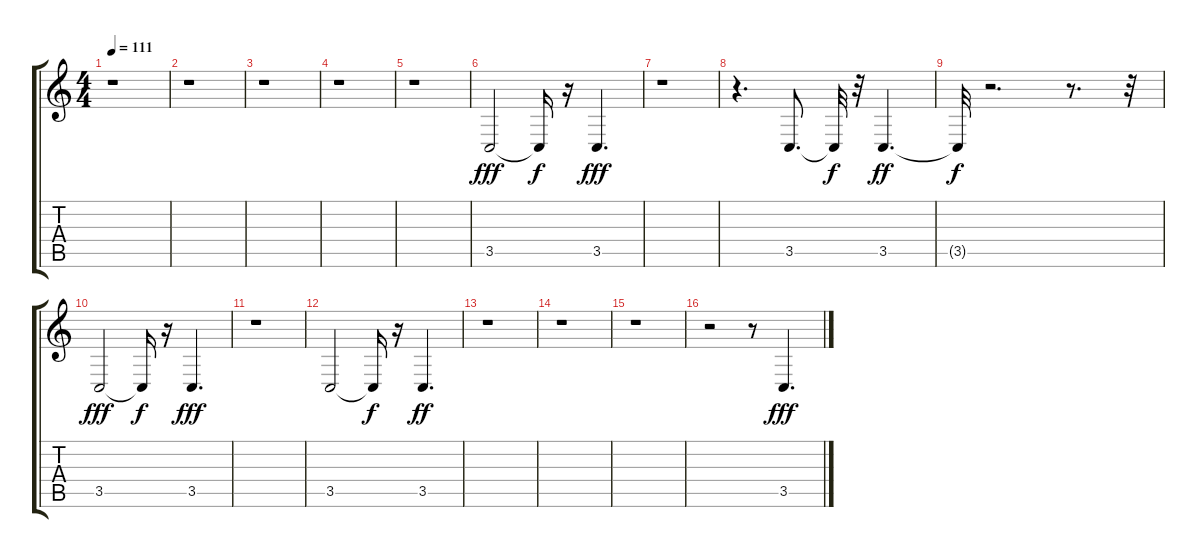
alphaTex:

\track "" {instrument brightacousticpiano}
\staff {score tabs}
\tuning (E4 B3 G3 D3 A2 E2) {hide}
\ts (4 4)
\tempo 111
\clef g2
\ks c
r.1{dy ff} |
r.1 |
r.1 |
r.1 |
r.1 |
3.5.2{dy fff} 3.5{t}.16{dy f} r.16 3.5.4{d dy fff} |
r.1 |
r.4{d} 3.5.8{d} 3.5{t}.32{dy f} r.32 3.5.4{d dy ff} |
3.5{t}.32{dy f} r.2{d} r.8{d} r.32 |
3.5.2{dy fff} 3.5{t}.16{dy f} r.16 3.5.4{d dy fff} |
r.1 |
3.5.2 3.5{t}.16{dy f} r.16 3.5.4{d dy ff} |
r.1 |
r.1 |
r.1 |
r.2 r.8 3.5.4{d dy fff}
